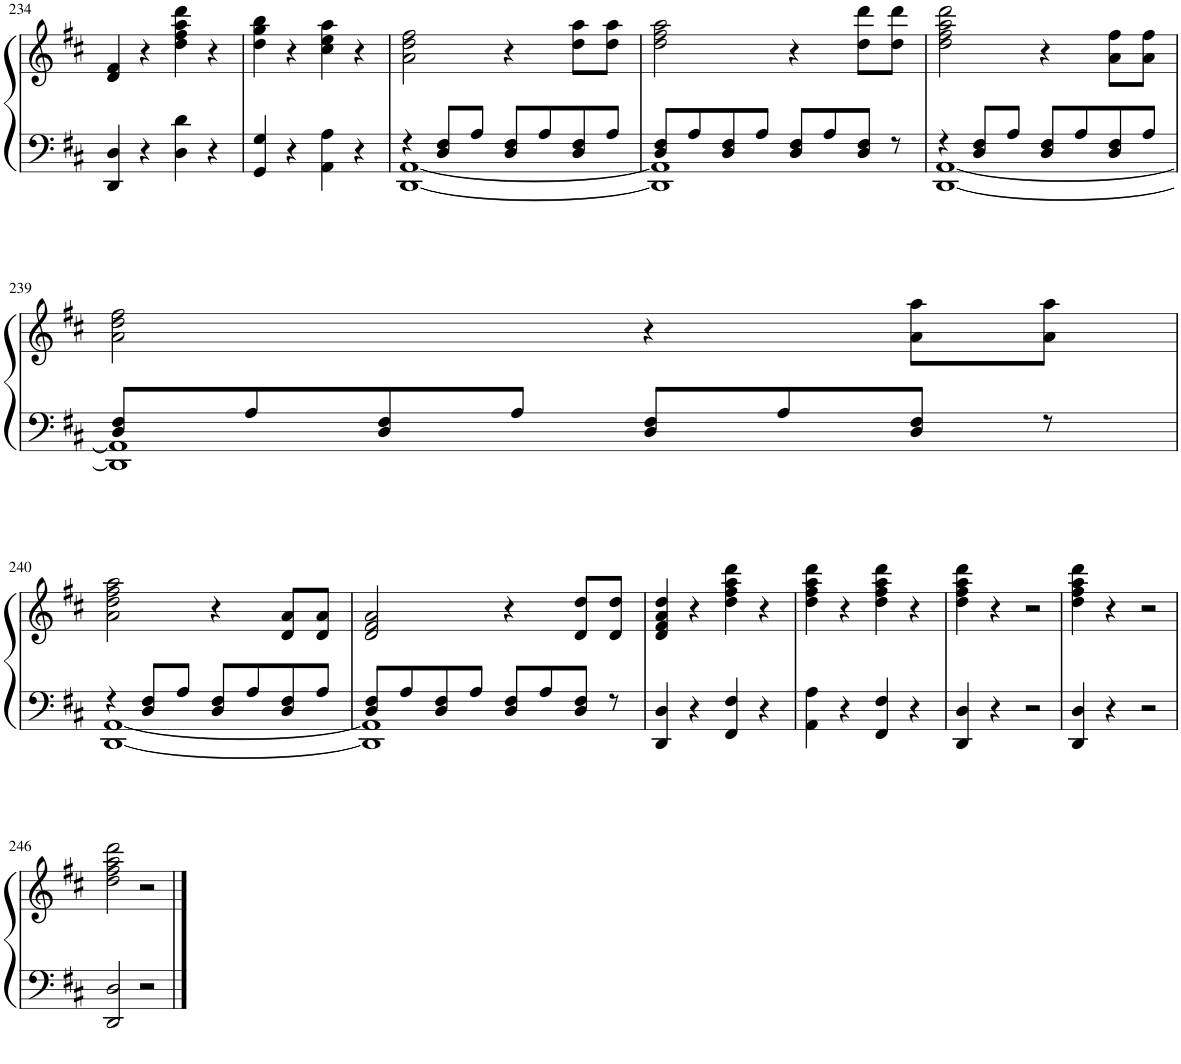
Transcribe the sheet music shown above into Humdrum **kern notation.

**kern	**kern
*part1	*part1
*staff2	*staff1
*I"피아노	*
!!LO:PB:g=z
*clefF4	*clefG2
*k[f#c#]	*k[f#c#]
*M2/2	*M2/2
*met(c|)	*met(c|)
=234	=234
*^	*
4DD/ 4D/	8ryy	4d/ 4f#/
.	8ryy	.
4r	8ryy	4r
.	8ryy	.
4D\ 4d\	8ryy	4dd\ 4ff#\ 4aa\ 4ddd\
.	8ryy	.
4r	8ryy	4r
.	8ryy	.
=235	=235	=235
4GG/ 4G/	8ryy	4dd\ 4gg\ 4bb\
.	8ryy	.
4r	8ryy	4r
.	8ryy	.
4AA\ 4A\	8ryy	4cc#\ 4ee\ 4aa\
.	8ryy	.
4r	8ryy	4r
.	8ryy	.
=236	=236	=236
*	*^	*
4r	[1DD [1AA	8ryy	2a\ 2dd\ 2ff#\
.	.	8ryy	.
8D/ 8F#/L	.	2.ryy	.
8A/J	.	.	.
8D/ 8F#/L	.	.	4r
8A/	.	.	.
8D/ 8F#/	.	.	8dd\ 8aa\L
8A/J	.	.	8dd\ 8aa\J
*	*v	*v	*
=237	=237	=237
8D/ 8F#/L	1DD] 1AA]	2dd\ 2ff#\ 2aa\
8A/	.	.
8D/ 8F#/	.	.
8A/J	.	.
8D/ 8F#/L	.	4r
8A/	.	.
8D/ 8F#/J	.	8dd\ 8ddd\L
8r	.	8dd\ 8ddd\J
=238	=238	=238
*	*^	*
4r	[1DD [1AA	8ryy	2dd\ 2ff#\ 2aa\ 2ddd\
.	.	8ryy	.
8D/ 8F#/L	.	2.ryy	.
8A/J	.	.	.
8D/ 8F#/L	.	.	4r
8A/	.	.	.
8D/ 8F#/	.	.	8a\ 8ff#\L
8A/J	.	.	8a\ 8ff#\J
*	*v	*v	*
!!LO:LB:g=z
=239	=239	=239
8D/ 8F#/L	1DD] 1AA]	2a\ 2dd\ 2ff#\
8A/	.	.
8D/ 8F#/	.	.
8A/J	.	.
8D/ 8F#/L	.	4r
8A/	.	.
8D/ 8F#/J	.	8a\ 8aa\L
8r	.	8a\ 8aa\J
!!LO:LB:g=z
=240	=240	=240
*	*^	*
4r	[1DD [1AA	8ryy	2a\ 2dd\ 2ff#\ 2aa\
.	.	8ryy	.
8D/ 8F#/L	.	2.ryy	.
8A/J	.	.	.
8D/ 8F#/L	.	.	4r
8A/	.	.	.
8D/ 8F#/	.	.	8d/ 8a/L
8A/J	.	.	8d/ 8a/J
*	*v	*v	*
=241	=241	=241
8D/ 8F#/L	1DD] 1AA]	2d/ 2f#/ 2a/
8A/	.	.
8D/ 8F#/	.	.
8A/J	.	.
8D/ 8F#/L	.	4r
8A/	.	.
8D/ 8F#/J	.	8d/ 8dd/L
8r	.	8d/ 8dd/J
*v	*v	*
=242	=242
4DD/ 4D/	4d/ 4f#/ 4a/ 4dd/
4r	4r
4FF#/ 4F#/	4dd\ 4ff#\ 4aa\ 4ddd\
4r	4r
=243	=243
4AA\ 4A\	4dd\ 4ff#\ 4aa\ 4ddd\
4r	4r
4FF#/ 4F#/	4dd\ 4ff#\ 4aa\ 4ddd\
4r	4r
=244	=244
4DD/ 4D/	4dd\ 4ff#\ 4aa\ 4ddd\
4r	4r
2r	2r
=245	=245
4DD/ 4D/	4dd\ 4ff#\ 4aa\ 4ddd\
4r	4r
2r	2r
!!LO:LB:g=z
=246	=246
2DD/ 2D/	2dd\ 2ff#\ 2aa\ 2ddd\
2r	2r
==	==
*-	*-
